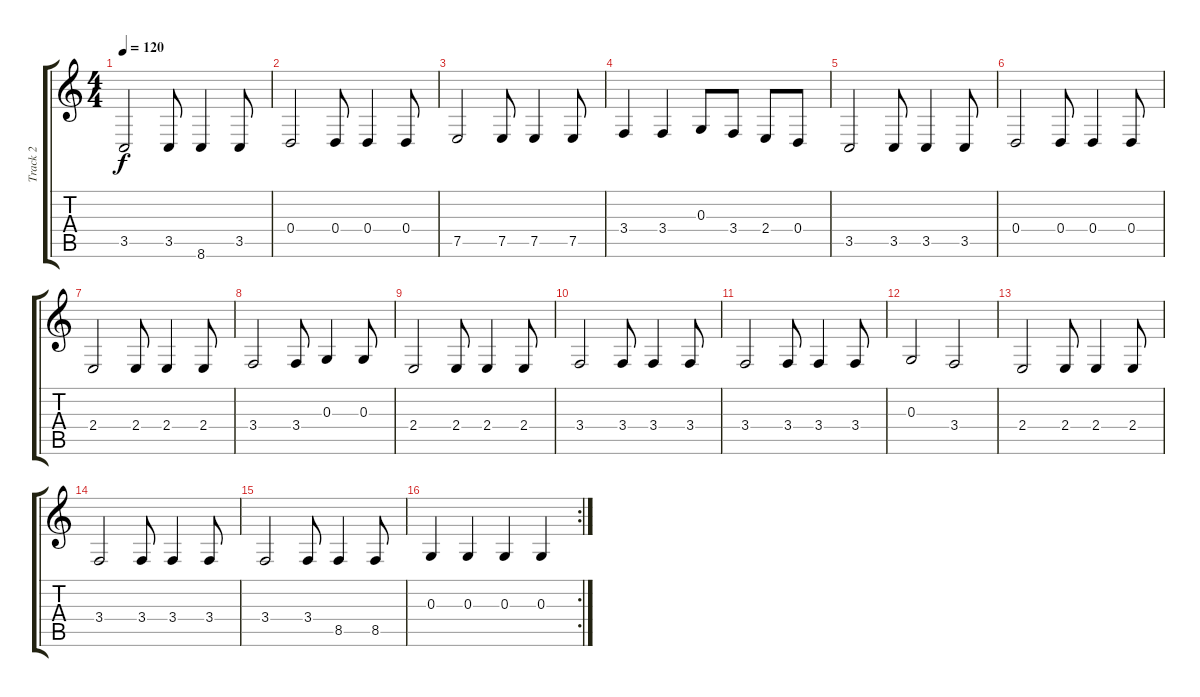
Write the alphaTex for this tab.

\track ("Track 2" "Track 2") {instrument acousticgrandpiano}
\staff {score tabs}
\tuning (E4 B3 G3 D3 A2 E2) {hide}
\ts (4 4)
\tempo 120
\clef g2
\ks c
3.5.2{dy f} 3.5.8 8.6.4 3.5.8 |
0.4.2 0.4.8 0.4.4 0.4.8 |
7.5.2 7.5.8 7.5.4 7.5.8 |
3.4.4 3.4.4 0.3.8 3.4.8 2.4.8 0.4.8 |
3.5.2 3.5.8 3.5.4 3.5.8 |
0.4.2 0.4.8 0.4.4 0.4.8 |
2.4.2 2.4.8 2.4.4 2.4.8 |
3.4.2 3.4.8 0.3.4 0.3.8 |
2.4.2 2.4.8 2.4.4 2.4.8 |
3.4.2 3.4.8 3.4.4 3.4.8 |
3.4.2 3.4.8 3.4.4 3.4.8 |
0.3.2 3.4.2 |
2.4.2 2.4.8 2.4.4 2.4.8 |
3.4.2 3.4.8 3.4.4 3.4.8 |
3.4.2 3.4.8 8.5.4 8.5.8 |
\rc 2
0.3.4 0.3.4 0.3.4 0.3.4
